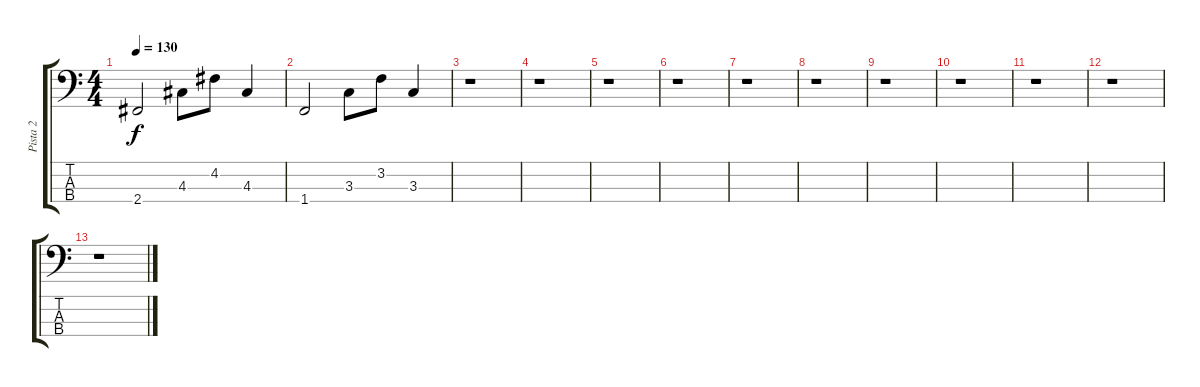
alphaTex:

\track ("Pista 2" "Pista 2") {instrument electricbassfinger}
\staff {score tabs}
\tuning (G2 D2 A1 E1) {hide}
\ts (4 4)
\tempo 130
\clef f4
\ks c
2.4.2{dy f} 4.3.8 4.2.8 4.3.4 |
1.4.2 3.3.8 3.2.8 3.3.4 |
r.1 |
r.1 |
r.1 |
r.1 |
r.1 |
r.1 |
r.1 |
r.1 |
r.1 |
r.1 |
r.1
